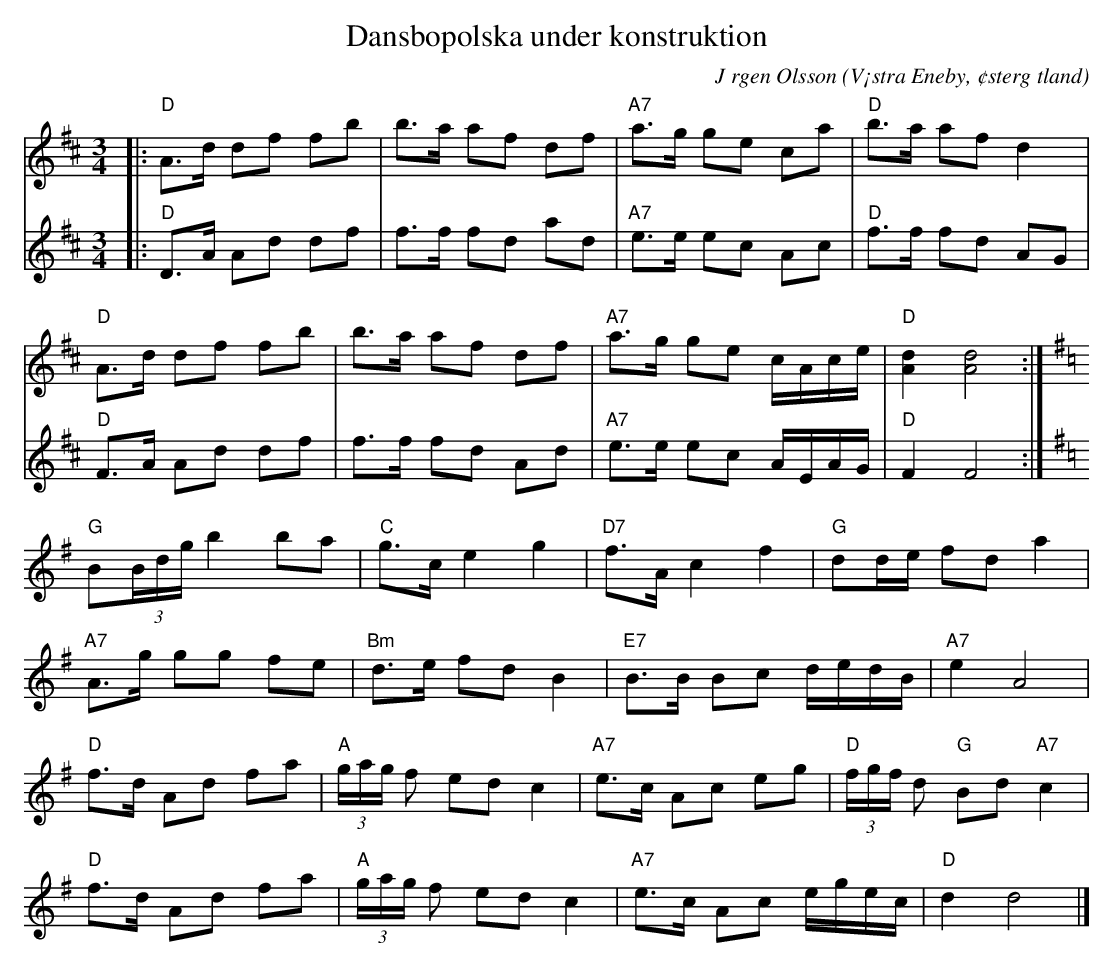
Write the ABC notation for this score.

X:1
T:Dansbopolska under konstruktion
C:J rgen Olsson
O:V¡stra Eneby, ¢sterg tland
M:3/4
L:1/8
K:D
V:1
|:"D"A>d df fb|b>a af df|"A7"a>g ge ca|"D"b>a af d2|
"D"A>d df fb|b>a af df|"A7"a>g ge c/A/c/e/|"D"[dA]2 [dA]4:|
[K:G]"G"B(3B/d/g/ b2 ba|"C"g>c e2 g2|"D7"f>A c2 f2|"G" dd/e/ fd a2|
"A7"A>g gg fe|"Bm"d>e fd B2|"E7"B>B Bc d/e/d/B/|"A7" e2 A4|
"D"f>d Ad fa|"A"(3g/a/g/ f ed c2|"A7"e>c Ac eg|"D"(3f/g/f/ d "G"Bd "A7"c2|
"D"f>d Ad fa|"A"(3g/a/g/ f ed c2|"A7"e>c Ac e/g/e/c/|"D"d2 d4 |]
V:2
|:"D"D>A Ad df|f>f fd ad|"A7"e>e ec Ac|"D"f>f fd AG|
"D"F>A Ad df|f>f fd Ad|"A7"e>e ec A/E/A/G/|"D"F2 F4:|
[K:G]
